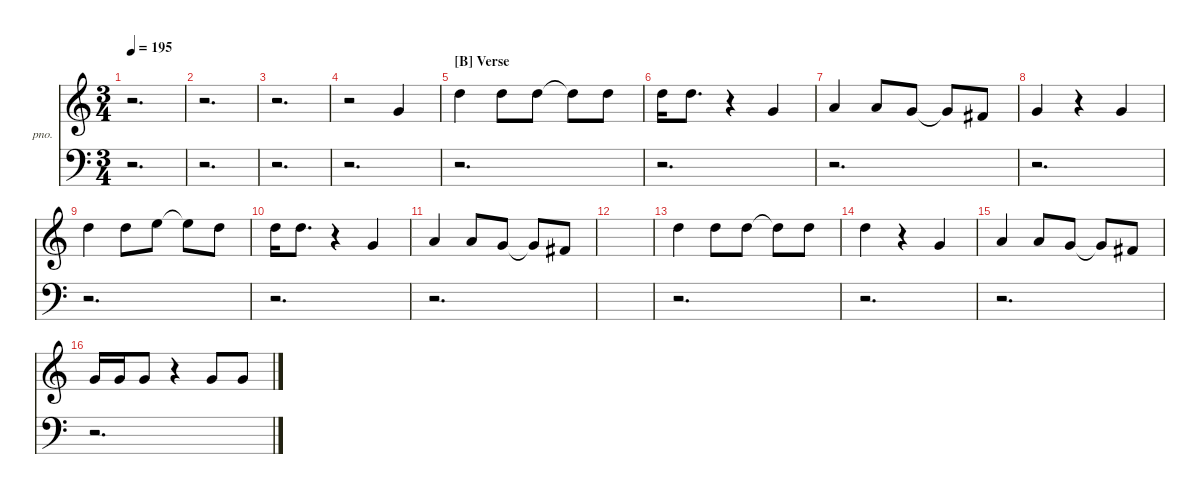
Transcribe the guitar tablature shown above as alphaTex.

\hideDynamics
\bracketExtendMode nobrackets
\firstSystemTrackNameOrientation horizontal
\track ("Vocal" "pno.") {instrument acousticgrandpiano}
\staff {score}
\tuning (E4 B3 G3 D3 A2 E2)
\ts (3 4)
\tempo 195
\clef g2
\ks aminor
r.2{d dy ff} |
r.2{d} |
r.2{d} |
r.2 3.1.4 |
\section ("B" "Verse")
10.1.4 10.1.8 10.1.8 10.1{t}.8 10.1.8 |
10.1.16 10.1.8{d} r.4 3.1.4 |
5.1.4 5.1.8 3.1.8 3.1{t}.8 2.1{acc #}.8 |
3.1.4 r.4 3.1.4 |
10.1.4 10.1.8 12.1.8 12.1{t}.8 10.1.8 |
10.1.16 10.1.8{d} r.4 3.1.4 |
5.1.4 5.1.8 3.1.8 3.1{t}.8 2.1{acc #}.8 |
|
10.1.4 10.1.8 10.1.8 10.1{t}.8 10.1.8 |
10.1.4 r.4 3.1.4 |
5.1.4 5.1.8 3.1.8 3.1{t}.8 2.1{acc #}.8 |
3.1.16 3.1.16 3.1.8 r.4 3.1.8 3.1.8
\staff {score}
\tuning (G2 D2 A1 E1 B0)
\clef f4
\ottava regular
\simile none
\ks aminor
r.2{d dy ff} |
r.2{d} |
r.2{d} |
r.2{d} |
r.2{d} |
r.2{d} |
r.2{d} |
r.2{d} |
r.2{d} |
r.2{d} |
r.2{d} |
|
r.2{d} |
r.2{d} |
r.2{d} |
r.2{d}
